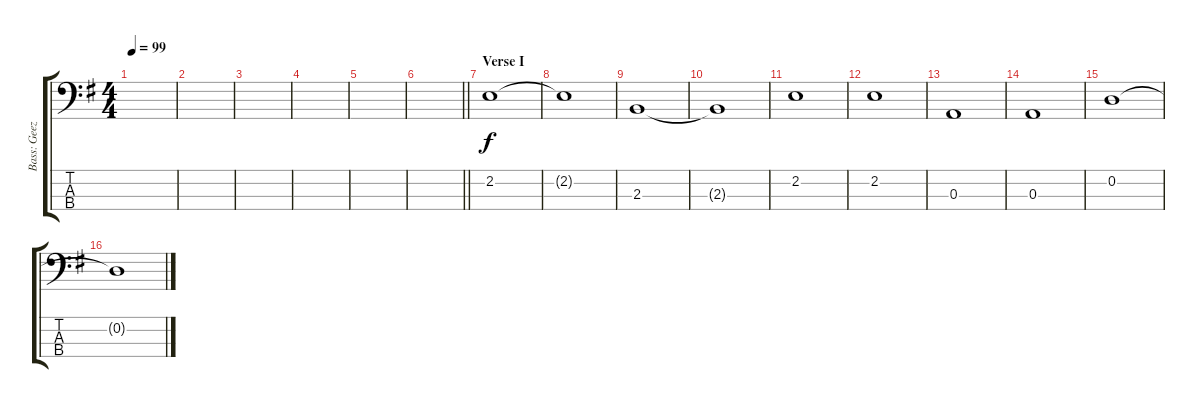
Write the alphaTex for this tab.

\track ("Bass: Geezer" "Bass: Geez") {instrument electricbassfinger}
\staff {score tabs}
\tuning (G2 D2 A1 E1) {hide}
\ts (4 4)
\tempo 99
\clef f4
\ks g
|
|
|
|
|
\barLineRight lightlight
|
\section ("" "Verse I")
2.2.1{dy f} |
2.2{t}.1 |
2.3.1 |
2.3{t}.1 |
2.2.1 |
2.2.1 |
0.3.1 |
0.3.1 |
0.2.1 |
0.2{t}.1
